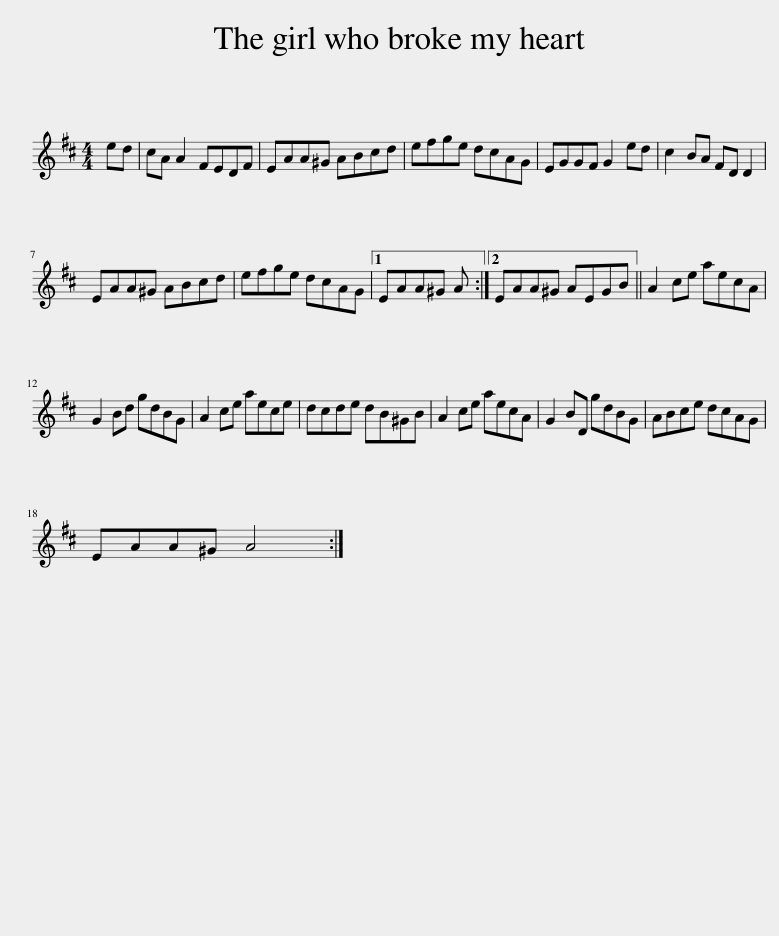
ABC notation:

X:1
L:1/8
M:4/4
I:linebreak $
K:D
V:1 treble
V:1
 ed | cA A2 FEDF | EAA^G ABcd | efge dcAG | EGGF G2 ed | %5
 c2 BA FD D2 |$ EAA^G ABcd | efge dcAG |1 EAA^G A :|2 EAA^G AEGB || %10
 A2 ce aecA |$ G2 Bd gdBG | A2 ce aece | dcde dB^GB | A2 ce aecA | %15
 G2 BD gdBG | ABce dcAG |$ EAA^G A4 :| %18
